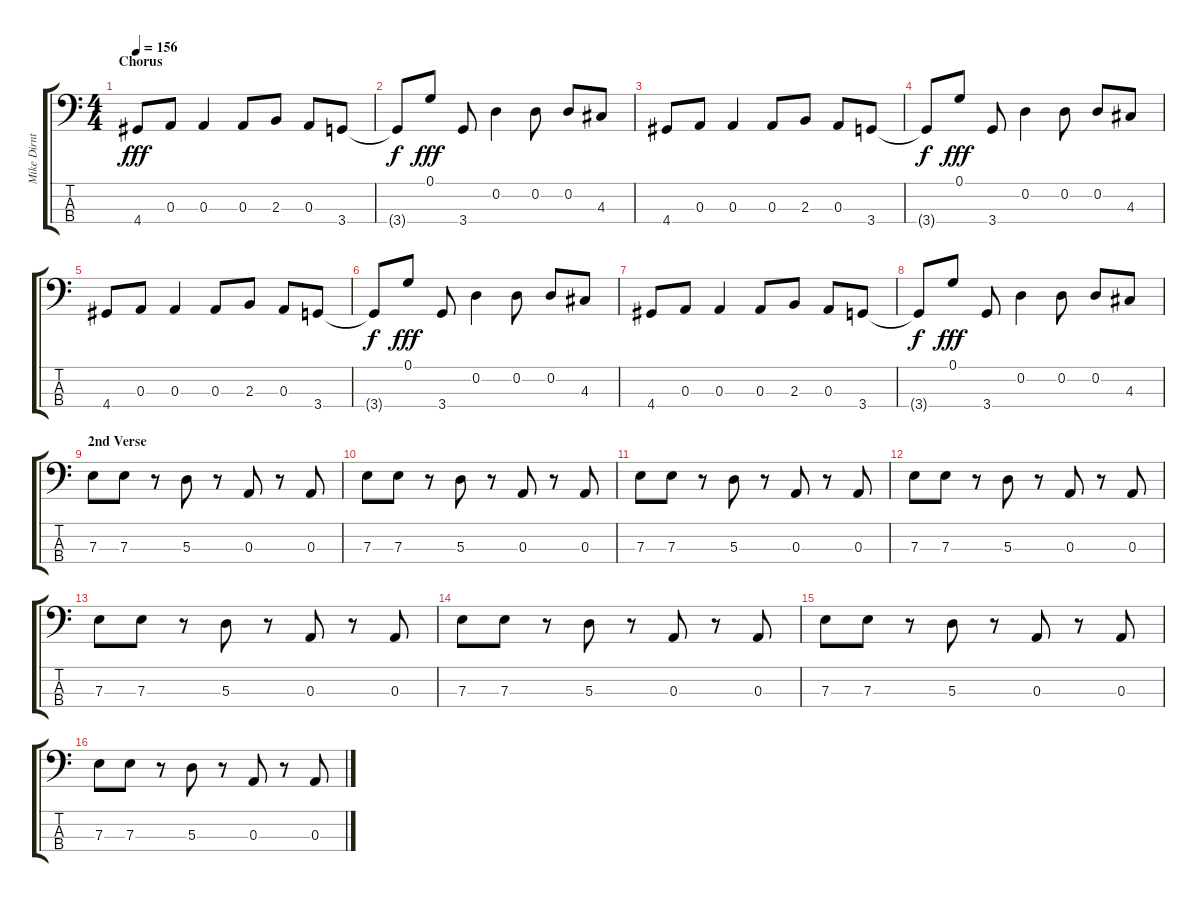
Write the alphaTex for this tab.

\track ("Mike Dirnt (Bass)" "Mike Dirnt") {instrument electricbasspick}
\staff {score tabs}
\tuning (G2 D2 A1 E1) {hide}
\ts (4 4)
\section ("" "Chorus")
\tempo 156
\clef f4
\ks c
4.4.8{dy fff} 0.3.8 0.3.4 0.3.8 2.3.8 0.3.8 3.4.8 |
3.4{t}.8{dy f} 0.1.8{dy fff} 3.4.8 0.2.4 0.2.8 0.2.8 4.3.8 |
4.4.8 0.3.8 0.3.4 0.3.8 2.3.8 0.3.8 3.4.8 |
3.4{t}.8{dy f} 0.1.8{dy fff} 3.4.8 0.2.4 0.2.8 0.2.8 4.3.8 |
4.4.8 0.3.8 0.3.4 0.3.8 2.3.8 0.3.8 3.4.8 |
3.4{t}.8{dy f} 0.1.8{dy fff} 3.4.8 0.2.4 0.2.8 0.2.8 4.3.8 |
4.4.8 0.3.8 0.3.4 0.3.8 2.3.8 0.3.8 3.4.8 |
3.4{t}.8{dy f} 0.1.8{dy fff} 3.4.8 0.2.4 0.2.8 0.2.8 4.3.8 |
\section ("" "2nd Verse")
7.3.8 7.3.8 r.8 5.3.8 r.8 0.3.8 r.8 0.3.8 |
7.3.8 7.3.8 r.8 5.3.8 r.8 0.3.8 r.8 0.3.8 |
7.3.8 7.3.8 r.8 5.3.8 r.8 0.3.8 r.8 0.3.8 |
7.3.8 7.3.8 r.8 5.3.8 r.8 0.3.8 r.8 0.3.8 |
7.3.8 7.3.8 r.8 5.3.8 r.8 0.3.8 r.8 0.3.8 |
7.3.8 7.3.8 r.8 5.3.8 r.8 0.3.8 r.8 0.3.8 |
7.3.8 7.3.8 r.8 5.3.8 r.8 0.3.8 r.8 0.3.8 |
7.3.8 7.3.8 r.8 5.3.8 r.8 0.3.8 r.8 0.3.8
